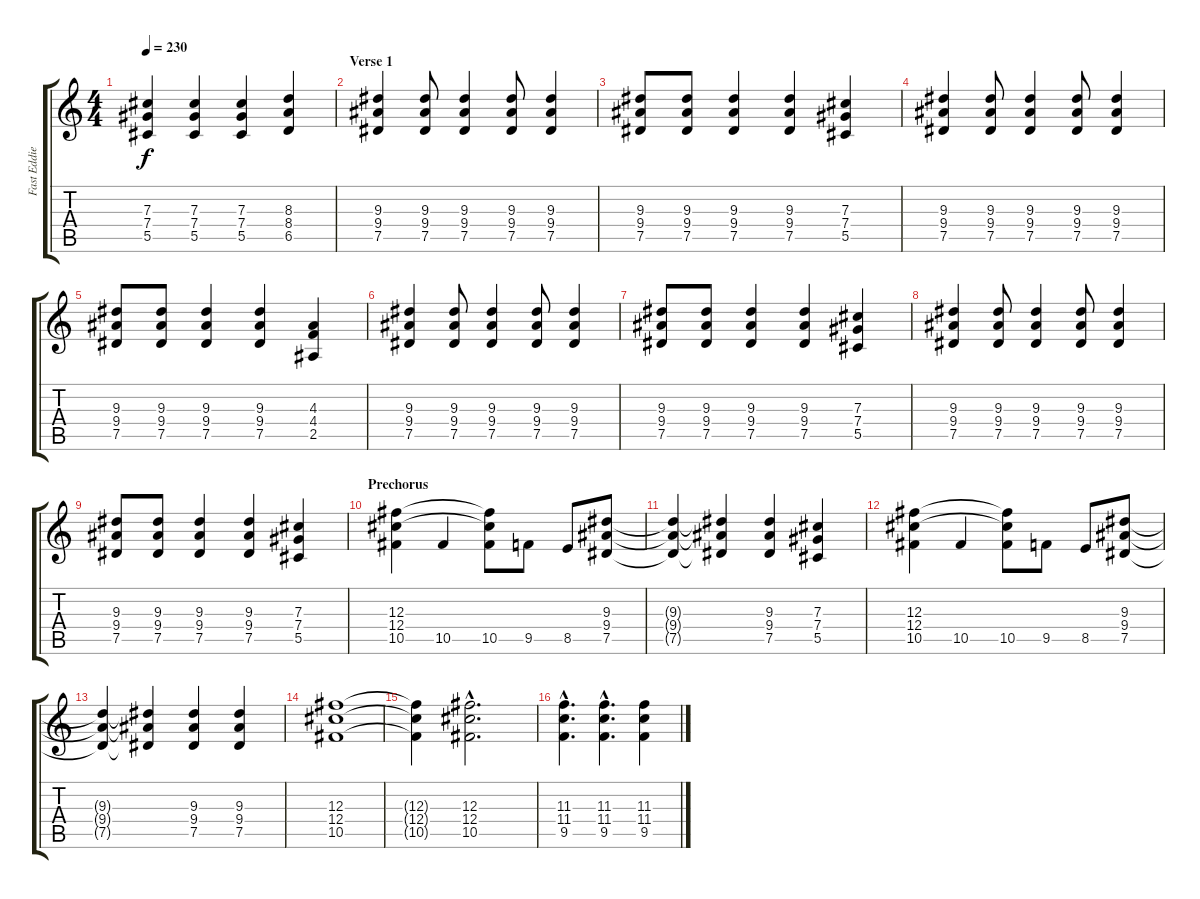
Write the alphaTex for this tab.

\track ("Fast Eddie" "Fast Eddie") {instrument distortionguitar}
\staff {score tabs}
\tuning (Eb4 Bb3 Gb3 Db3 Ab2 Eb2) {hide}
\ts (4 4)
\tempo 230
\clef g2
\ks c
(7.3 7.4 5.5).4{dy f} (7.3 7.4 5.5).4 (7.3 7.4 5.5).4 (8.3 8.4 6.5).4 |
\section ("" "Verse 1")
(9.3 9.4 7.5).4 (9.3 9.4 7.5).8 (9.3 9.4 7.5).4 (9.3 9.4 7.5).8 (9.3 9.4 7.5).4 |
(9.3 9.4 7.5).8 (9.3 9.4 7.5).8 (9.3 9.4 7.5).4 (9.3 9.4 7.5).4 (7.3 7.4 5.5).4 |
(9.3 9.4 7.5).4 (9.3 9.4 7.5).8 (9.3 9.4 7.5).4 (9.3 9.4 7.5).8 (9.3 9.4 7.5).4 |
(9.3 9.4 7.5).8 (9.3 9.4 7.5).8 (9.3 9.4 7.5).4 (9.3 9.4 7.5).4 (4.3 4.4 2.5).4 |
(9.3 9.4 7.5).4 (9.3 9.4 7.5).8 (9.3 9.4 7.5).4 (9.3 9.4 7.5).8 (9.3 9.4 7.5).4 |
(9.3 9.4 7.5).8 (9.3 9.4 7.5).8 (9.3 9.4 7.5).4 (9.3 9.4 7.5).4 (7.3 7.4 5.5).4 |
(9.3 9.4 7.5).4 (9.3 9.4 7.5).8 (9.3 9.4 7.5).4 (9.3 9.4 7.5).8 (9.3 9.4 7.5).4 |
(9.3 9.4 7.5).8 (9.3 9.4 7.5).8 (9.3 9.4 7.5).4 (9.3 9.4 7.5).4 (7.3 7.4 5.5).4 |
\section ("" "Prechorus")
(12.3 12.4 10.5).4 10.5.4 (12.3{t} 12.4{t} 10.5).8 9.5.8 8.5.8 (9.3 9.4 7.5).8 |
(9.3{t} 9.4{t} 7.5{t}).4 (9.3{t} 9.4{t} 7.5{t}).4 (9.3 9.4 7.5).4 (7.3 7.4 5.5).4 |
(12.3 12.4 10.5).4 10.5.4 (12.3{t} 12.4{t} 10.5).8 9.5.8 8.5.8 (9.3 9.4 7.5).8 |
(9.3{t} 9.4{t} 7.5{t}).4 (9.3{t} 9.4{t} 7.5{t}).4 (9.3 9.4 7.5).4 (9.3 9.4 7.5).4 |
(12.3 12.4 10.5).1 |
(12.3{t} 12.4{t} 10.5{t}).4 (12.3{hac} 12.4{hac} 10.5{hac}).2{d} |
(11.3{hac} 11.4{hac} 9.5{hac}).4{d} (11.3{hac} 11.4{hac} 9.5{hac}).4{d} (11.3 11.4 9.5).4
